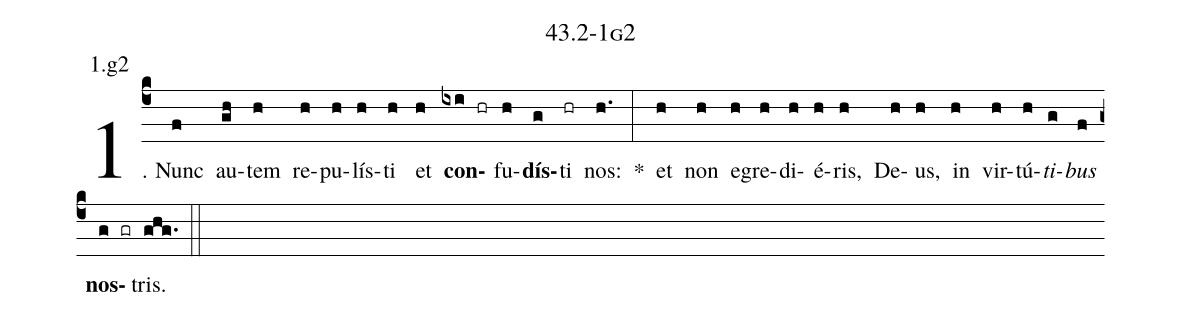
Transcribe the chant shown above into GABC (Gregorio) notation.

name: 43.2-1g2;
annotation: 1.g2;
%%
(c4)1. Nunc(f) au(gh)tem(h) re(h)pu(h)lís(h)ti(h) et(h) <b>con</b>(ixi hr)fu(h)<b>dís</b>(g)ti(hr) nos:(h.) *(:) et(h) non(h) e(h)gre(h)di(h)é(h)ris,(h) De(h)us,(h) in(h) vir(h)tú(h)<i>ti</i>(g)<i>bus</i>(f) <b>nos</b>(g gr)tris.(ghg.) (::)
